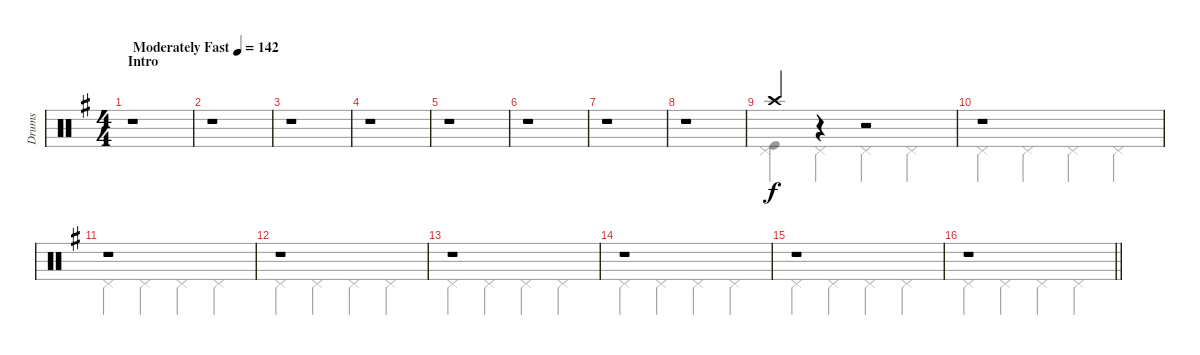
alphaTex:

\track ("Drums" "Drums") {instrument percussion}
\staff {score}
\articulation defaults
\voice
\ts (4 4)
\section ("" "Intro")
\tempo (142 "Moderately Fast")
\clef neutral
\ks g
r.1{dy f} |
r.1 |
r.1 |
r.1 |
r.1 |
r.1 |
r.1 |
r.1 |
"Crash high (hit)".4 r.4 r.2 |
r.1 |
r.1 |
r.1 |
r.1 |
r.1 |
r.1 |
\barLineRight lightlight
r.1
\voice
\clef neutral
\ottava regular
\simile none
\ks g
r.1{dy f} |
r.1 |
r.1 |
r.1 |
r.1 |
r.1 |
r.1 |
r.1 |
("Pedal Hi-Hat (hit)" "Kick (hit)").4 "Pedal Hi-Hat (hit)".4 "Pedal Hi-Hat (hit)".4 "Pedal Hi-Hat (hit)".4 |
"Pedal Hi-Hat (hit)".4 "Pedal Hi-Hat (hit)".4 "Pedal Hi-Hat (hit)".4 "Pedal Hi-Hat (hit)".4 |
"Pedal Hi-Hat (hit)".4 "Pedal Hi-Hat (hit)".4 "Pedal Hi-Hat (hit)".4 "Pedal Hi-Hat (hit)".4 |
"Pedal Hi-Hat (hit)".4 "Pedal Hi-Hat (hit)".4 "Pedal Hi-Hat (hit)".4 "Pedal Hi-Hat (hit)".4 |
"Pedal Hi-Hat (hit)".4 "Pedal Hi-Hat (hit)".4 "Pedal Hi-Hat (hit)".4 "Pedal Hi-Hat (hit)".4 |
"Pedal Hi-Hat (hit)".4 "Pedal Hi-Hat (hit)".4 "Pedal Hi-Hat (hit)".4 "Pedal Hi-Hat (hit)".4 |
"Pedal Hi-Hat (hit)".4 "Pedal Hi-Hat (hit)".4 "Pedal Hi-Hat (hit)".4 "Pedal Hi-Hat (hit)".4 |
\barLineRight lightlight "Pedal Hi-Hat (hit)".4 "Pedal Hi-Hat (hit)".4 "Pedal Hi-Hat (hit)".4 "Pedal Hi-Hat (hit)".4
